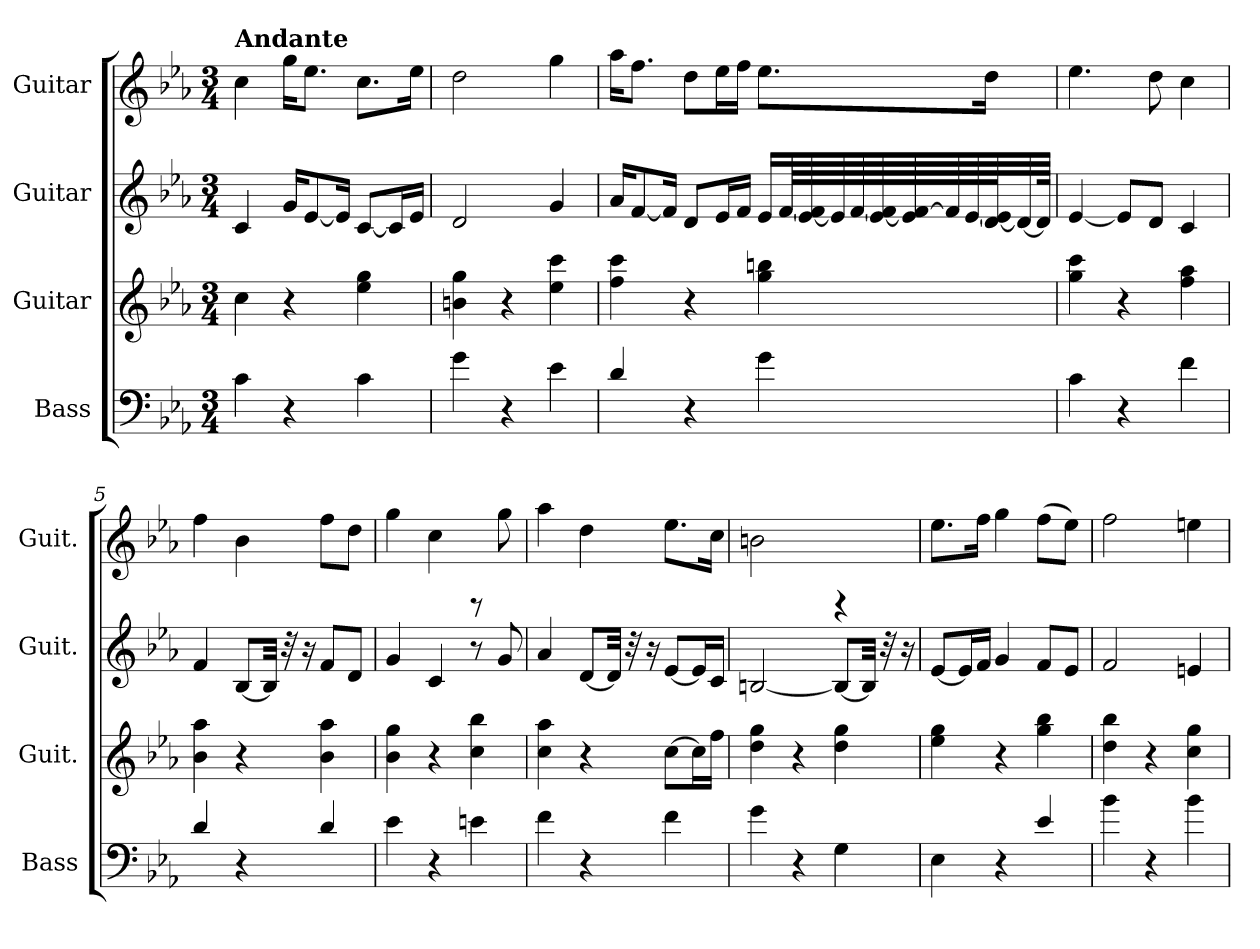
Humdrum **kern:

**kern	**kern	**kern	**kern
*part4	*part3	*part2	*part1
*staff4	*staff3	*staff2	*staff1
*I"Bass	*I"Guitar	*I"Guitar	*I"Guitar
*I'Bass	*I'Guit.	*I'Guit.	*I'Guit.
*clefF4	*clefG2	*clefG2	*clefG2
*k[b-e-a-]	*k[b-e-a-]	*k[b-e-a-]	*k[b-e-a-]
*M3/4	*M3/4	*M3/4	*M3/4
=1	=1	=1	=1
!	!	!	!LO:TX:a:B:t=Andante
4c\	4cc\	4c/	4cc\
4r	4r	16g/KL	16gg\KL
.	.	[8e-/	8.ee-\J
.	.	16e-/Jk]	.
4c\	4ee-\ 4gg\	[8c/L	8.cc\L
.	.	16c/L]	.
.	.	16e-/JJ	16ee-\Jk
=2	=2	=2	=2
4g\	4bn\ 4gg\	2d/	2dd\
4r	4r	.	.
4e-\	4ee-\ 4ccc\	4g/	4gg\
=3	=3	=3	=3
4d/	4ff\ 4ccc\	16a-/KL	16aa-\KL
.	.	[8f/	8.ff\J
.	.	16f/Jk]	.
4r	4r	8d/L	8dd\L
.	.	16e-/L	16ee-\L
.	.	16f/JJ	16ff\JJ
4g\	4gg\ 4bbn\	16e-/LL	8.ee-\L
.	.	[64f/LL	.
.	.	[64e-/ 64f/]	.
.	.	64e-/]	.
.	.	[64f/	.
.	.	[64e-/ 64f/]	.
.	.	64e-/] [64f/	.
.	.	64f/]	.
.	.	[64e-/	.
.	.	[64d/ 64e-/]J	16dd\Jk
.	.	32d/_	.
.	.	64d/JJJk]	.
=4	=4	=4	=4
4c\	4gg\ 4ccc\	[4e-/	4.ee-\
4r	4r	8e-/L]	.
.	.	8d/J	8dd\
4f\	4ff\ 4aa-\	4c/	4cc\
!!LO:LB:g=z
=5	=5	=5	=5
4d/	4b-\ 4aa-\	4f/	4ff\
4r	4r	[8B-/L	4b-\
.	.	32B-/Jkk]	.
.	.	32r	.
.	.	16r	.
4d/	4b-\ 4aa-\	8f/L	8ff\L
.	.	8d/J	8dd\J
!!LO:PB:g=z
=6	=6	=6	=6
4e-\	4b-\ 4gg\	4g/	4gg\
4r	4r	4c/	4cc\
4en\	4cc\ 4bb-\	8r	8rD
.	.	8g/	8gg\
=7	=7	=7	=7
4f\	4cc\ 4aa-\	4a-/	4aa-\
4r	4r	[8d/L	4dd\
.	.	32d/Jkk]	.
.	.	32r	.
.	.	16r	.
4f\	[8cc\L	[8e-/L	8.ee-\L
.	16cc\L]	16e-/L]	.
.	16ff\JJ	16c/JJ	16cc\Jk
=8	=8	=8	=8
4g\	4dd\ 4gg\	[2Bn/	2bn\
4r	4r	.	.
4G\	4dd\ 4gg\	8B/L_	4rD
.	.	32B/Jkk]	.
.	.	32r	.
.	.	16r	.
=9	=9	=9	=9
4E-\	4ee-\ 4gg\	[8e-/L	8.ee-\L
.	.	16e-/L]	.
.	.	16f/JJ	16ff\Jk
4r	4r	4g/	4gg\
4e-/	4gg\ 4bb-\	8f/L	(>8ff\L
.	.	8e-/J	8ee-\J)
=10	=10	=10	=10
4b-\	4dd\ 4bb-\	2f/	2ff\
4r	4r	.	.
4b-\	4cc\ 4gg\	4en/	4een\
=	=	=	=
*-	*-	*-	*-
